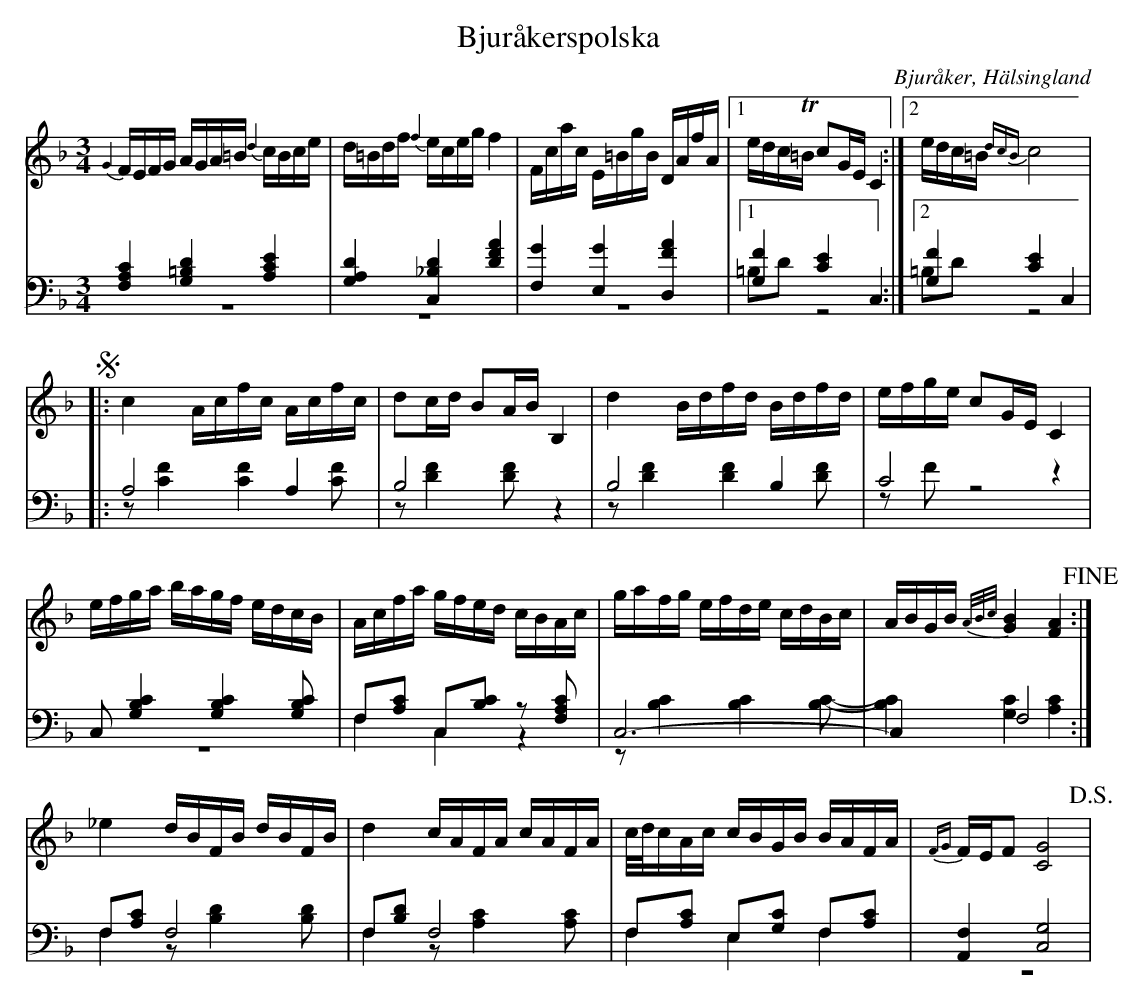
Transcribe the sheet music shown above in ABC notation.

X:1
T: Bjuråkerspolska
O: Bjuråker, Hälsingland
M: 3/4
L: 1/16
K: F
V:1
V:2
V:3 merge
V:1
{G2}FEFG AGA=B {d2}cBce|d=Bdf {f2}eceg f4|Fcac E=BgB DAfA|1 edcT=B c2GE C4:|2 edc=B {dcB}c8 |
!segno! |:c4 Acfc Acfc|d2cd B2AB B,4|d4 Bdfd Bdfd|efge c2GE C4|
efga bagf edcB|Acfa gfed cBAc|gafg efde cdBc|ABGB {A/B/c/}[G4B4] [F4A4] !fine!:|
_e4 dBFB dBFB|d4 cAFA cAFA|c/d/cAc cBGB BAFA|{FG}FEF2 [C8G8] !D.S.!|
V:2 clef=bass
[F,4A,4C4] [G,4=B,4D4] [A,4C4E4]|[G,4A,4D4] [C,4_B,4D4] [D4F4A4]|[F,4G4] [E,4G4] [D,4F4A4]|1 [G,4F4] [C4E4] C,4:|2 [G,4F4] [C4E4] C,4 |
|:A,8 A,4|B,8 z4|B,8  B,4|C8 z4|
C,2 [G,4B,4C4] [G,4B,4C4] [G,2B,2C2]|F,2[A,2C2] C,2[B,2C2] z2 [F,2A,2C2]|C,12-|C,4 F,8:|
F,2[A,2C2] F,8|F,2[B,2D2] F,8|F,2[A,2C2] E,2[G,2C2] F,2[A,2C2]|[A,,4F,4] [C,8G,8] |
V:3 clef=bass
z12|z12|z12|1 =B,2D2 z8:|2 =B,2D2 z8|
|:z2 [C4F4] [C4F4] [C2F2]|z2 [D4F4] [D2F2] z4|z2 [D4F4] [D4F4] [D2F2]|z2 F2 z8|
z12|F,4 C,4 z4|z2 [B,4C4] [B,4C4] [B,2C2]-|[B,4C4] [G,4C4] [A,4C4]:|
F,4 z2 [B,4D4] [B,2D2]|F,4 z2 [A,4C4] [A,2C2]|F,4 E,4 F,4|z12|
